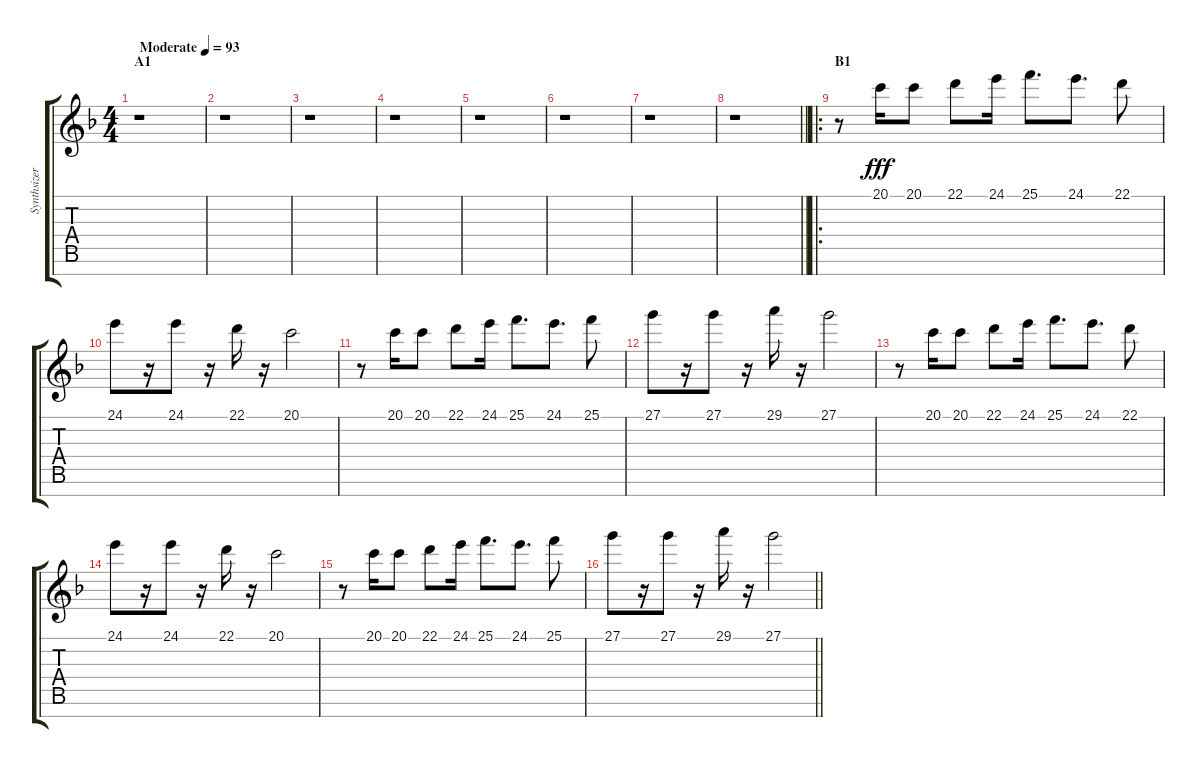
\track ("Synthsizer 1" "Synthsizer") {instrument electricpiano1}
\staff {score tabs}
\tuning (E4 B3 G3 D3 A2 E2 B1) {hide}
\ts (4 4)
\section ("" "A1")
\tempo (93 "Moderate")
\clef g2
\ks f
r.1{dy fff instrument electricpiano1} |
r.1 |
r.1 |
r.1 |
r.1 |
r.1 |
r.1 |
\barLineRight lightlight
r.1 |
\ro
\section ("" "B1")
r.8 20.1.16 20.1.8 22.1.8 24.1.16 25.1.8{d} 24.1.8{d} 22.1.8 |
24.1.8 r.16 24.1.8 r.16 22.1.16 r.16 20.1.2 |
r.8 20.1.16 20.1.8 22.1.8 24.1.16 25.1.8{d} 24.1.8{d} 25.1.8 |
27.1.8 r.16 27.1.8 r.16 29.1.16 r.16 27.1.2 |
r.8 20.1.16 20.1.8 22.1.8 24.1.16 25.1.8{d} 24.1.8{d} 22.1.8 |
24.1.8 r.16 24.1.8 r.16 22.1.16 r.16 20.1.2 |
r.8 20.1.16 20.1.8 22.1.8 24.1.16 25.1.8{d} 24.1.8{d} 25.1.8 |
\barLineRight lightlight
27.1.8 r.16 27.1.8 r.16 29.1.16 r.16 27.1.2
